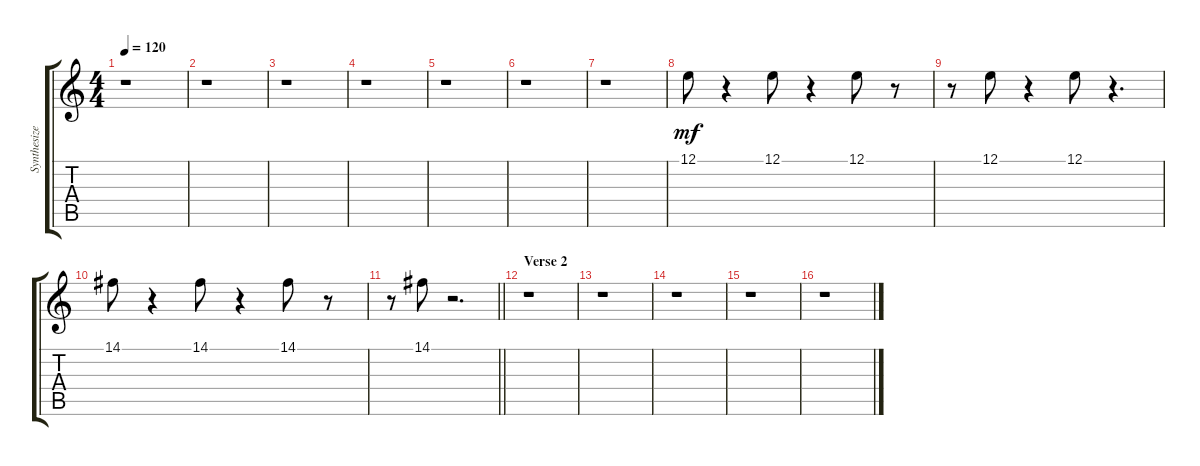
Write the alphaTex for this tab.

\track ("Synthesizer 1" "Synthesize") {instrument pad7halo}
\staff {score tabs}
\tuning (E4 B3 G3 D3 A2 E2) {hide}
\ts (4 4)
\tempo 120
\clef g2
\ks c
r.1{dy mf} |
r.1 |
r.1 |
r.1 |
r.1 |
r.1 |
r.1 |
12.1.8 r.4 12.1.8 r.4 12.1.8 r.8 |
r.8 12.1.8 r.4 12.1.8 r.4{d} |
14.1.8 r.4 14.1.8 r.4 14.1.8 r.8 |
\barLineRight lightlight
r.8 14.1.8 r.2{d} |
\section ("" "Verse 2")
r.1 |
r.1 |
r.1 |
r.1 |
r.1
